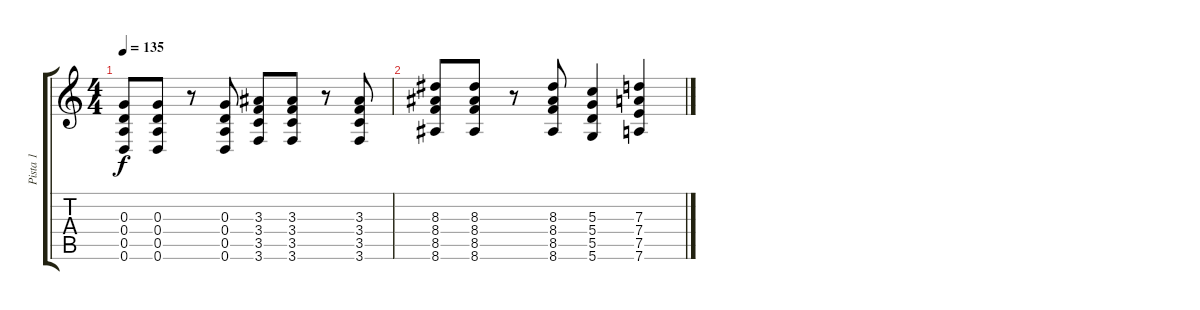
\track ("Pista 1" "Pista 1") {instrument overdrivenguitar}
\staff {score tabs}
\tuning (E4 B3 G3 D3 A2 D2) {hide}
\ts (4 4)
\tempo 135
\clef g2
\ks c
(0.3 0.4 0.5 0.6).8{dy f} (0.3 0.4 0.5 0.6).8 r.8 (0.3 0.4 0.5 0.6).8 (3.3 3.4 3.5 3.6).8 (3.3 3.4 3.5 3.6).8 r.8 (3.3 3.4 3.5 3.6).8 |
(8.3 8.4 8.5 8.6).8 (8.3 8.4 8.5 8.6).8 r.8 (8.3 8.4 8.5 8.6).8 (5.3 5.4 5.5 5.6).4 (7.3 7.4 7.5 7.6).4
